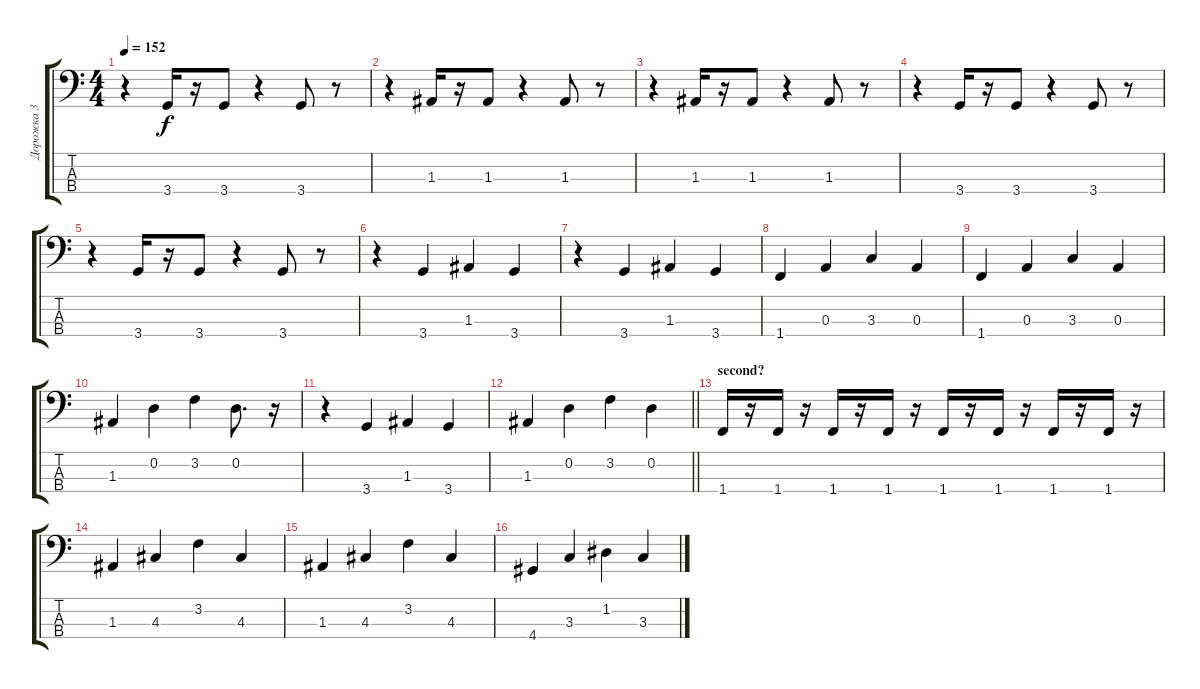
\track ("Дорожка 3" "Дорожка 3") {instrument electricbassfinger}
\staff {score tabs}
\tuning (G2 D2 A1 E1) {hide}
\ts (4 4)
\tempo 152
\clef f4
\ks c
r.4{dy f} 3.4.16 r.16 3.4.8 r.4 3.4.8 r.8 |
r.4 1.3.16 r.16 1.3.8 r.4 1.3.8 r.8 |
r.4 1.3.16 r.16 1.3.8 r.4 1.3.8 r.8 |
r.4 3.4.16 r.16 3.4.8 r.4 3.4.8 r.8 |
r.4 3.4.16 r.16 3.4.8 r.4 3.4.8 r.8 |
r.4 3.4.4 1.3.4 3.4.4 |
r.4 3.4.4 1.3.4 3.4.4 |
1.4.4 0.3.4 3.3.4 0.3.4 |
1.4.4 0.3.4 3.3.4 0.3.4 |
1.3.4 0.2.4 3.2.4 0.2.8{d} r.16 |
r.4 3.4.4 1.3.4 3.4.4 |
\barLineRight lightlight
1.3.4 0.2.4 3.2.4 0.2.4 |
\section ("" "second?")
1.4.16 r.16 1.4.16 r.16 1.4.16 r.16 1.4.16 r.16 1.4.16 r.16 1.4.16 r.16 1.4.16 r.16 1.4.16 r.16 |
1.3.4 4.3.4 3.2.4 4.3.4 |
1.3.4 4.3.4 3.2.4 4.3.4 |
4.4.4 3.3.4 1.2.4 3.3.4
